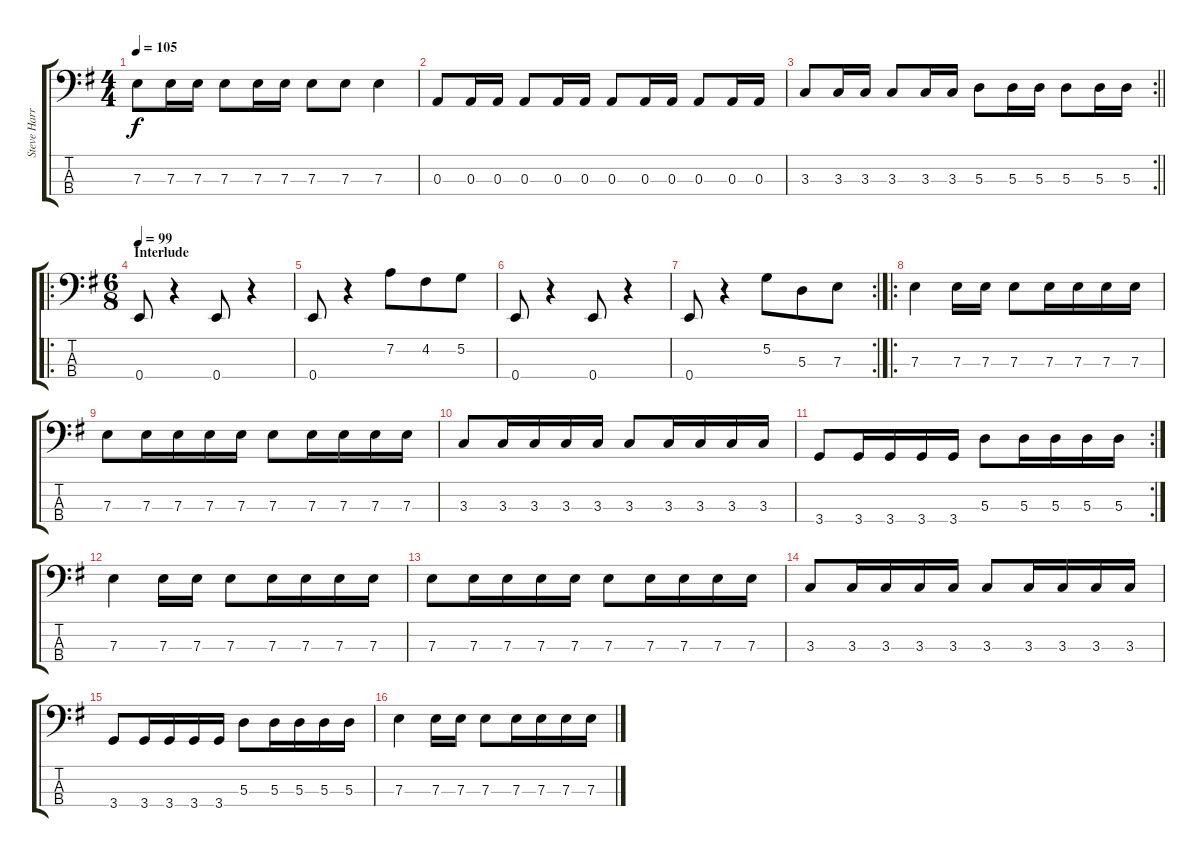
\track ("Steve Harris" "Steve Harr") {instrument electricbassfinger}
\staff {score tabs}
\tuning (G2 D2 A1 E1) {hide}
\ts (4 4)
\tempo 105
\clef f4
\ks eminor
7.3.8{dy f} 7.3.16 7.3.16 7.3.8 7.3.16 7.3.16 7.3.8 7.3.8 7.3.4 |
0.3.8 0.3.16 0.3.16 0.3.8 0.3.16 0.3.16 0.3.8 0.3.16 0.3.16 0.3.8 0.3.16 0.3.16 |
\rc 2
\barLineRight lightlight
3.3.8 3.3.16 3.3.16 3.3.8 3.3.16 3.3.16 5.3.8 5.3.16 5.3.16 5.3.8 5.3.16 5.3.16 |
\ro
\ts (6 8)
\section ("" "Interlude")
\tempo 99
0.4.8 r.4 0.4.8 r.4 |
0.4.8 r.4 7.2.8 4.2.8 5.2.8 |
0.4.8 r.4 0.4.8 r.4 |
\rc 2
0.4.8 r.4 5.2.8 5.3.8 7.3.8 |
\ro
7.3.4 7.3.16 7.3.16 7.3.8 7.3.16 7.3.16 7.3.16 7.3.16 |
7.3.8 7.3.16 7.3.16 7.3.16 7.3.16 7.3.8 7.3.16 7.3.16 7.3.16 7.3.16 |
3.3.8 3.3.16 3.3.16 3.3.16 3.3.16 3.3.8 3.3.16 3.3.16 3.3.16 3.3.16 |
\rc 2
3.4.8 3.4.16 3.4.16 3.4.16 3.4.16 5.3.8 5.3.16 5.3.16 5.3.16 5.3.16 |
7.3.4 7.3.16 7.3.16 7.3.8 7.3.16 7.3.16 7.3.16 7.3.16 |
7.3.8 7.3.16 7.3.16 7.3.16 7.3.16 7.3.8 7.3.16 7.3.16 7.3.16 7.3.16 |
3.3.8 3.3.16 3.3.16 3.3.16 3.3.16 3.3.8 3.3.16 3.3.16 3.3.16 3.3.16 |
3.4.8 3.4.16 3.4.16 3.4.16 3.4.16 5.3.8 5.3.16 5.3.16 5.3.16 5.3.16 |
7.3.4 7.3.16 7.3.16 7.3.8 7.3.16 7.3.16 7.3.16 7.3.16
